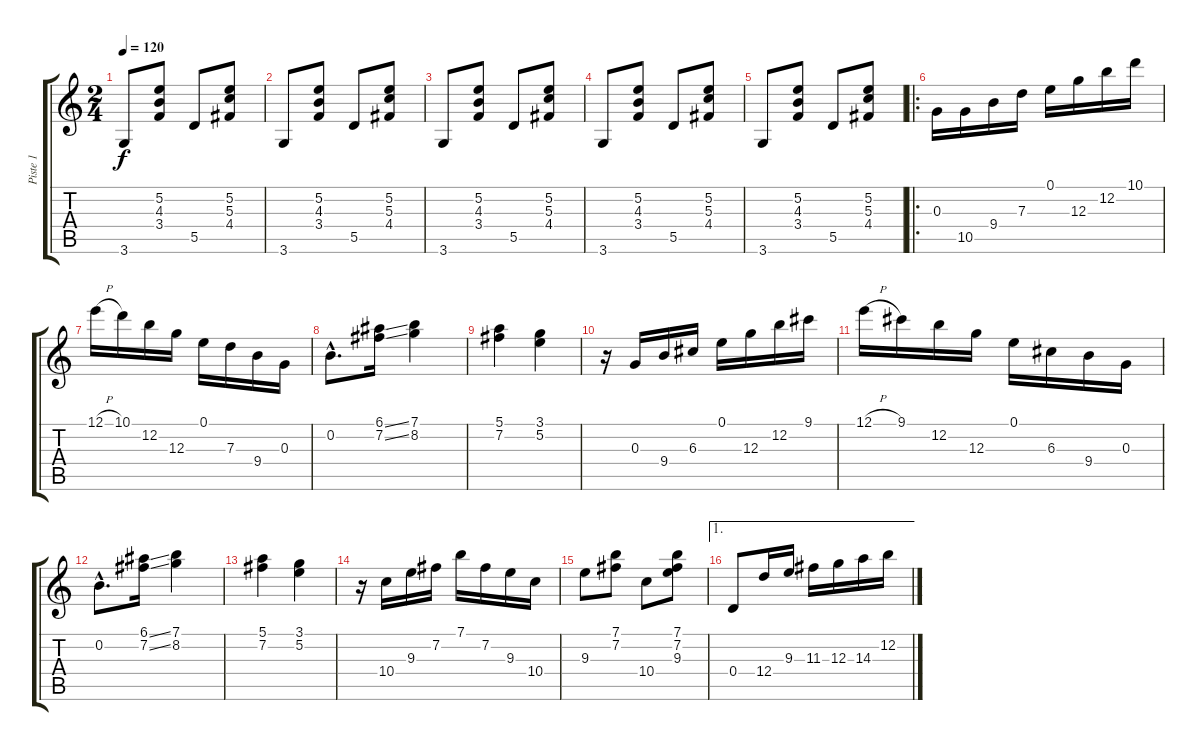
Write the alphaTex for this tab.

\track ("Piste 1" "Piste 1") {instrument acousticguitarnylon}
\staff {score tabs}
\tuning (E4 B3 G3 D3 A2 E2) {hide}
\ts (2 4)
\tempo 120
\clef g2
\ks c
3.6.8{dy f instrument acousticguitarnylon} (5.2 4.3 3.4).8 5.5.8 (5.2 5.3 4.4).8 |
3.6.8 (5.2 4.3 3.4).8 5.5.8 (5.2 5.3 4.4).8 |
3.6.8 (5.2 4.3 3.4).8 5.5.8 (5.2 5.3 4.4).8 |
3.6.8 (5.2 4.3 3.4).8 5.5.8 (5.2 5.3 4.4).8 |
3.6.8 (5.2 4.3 3.4).8 5.5.8 (5.2 5.3 4.4).8 |
\ro
0.3.16 10.5.16 9.4.16 7.3.16 0.1.16 12.3.16 12.2.16 10.1.16 |
12.1{h}.16 10.1.16 12.2.16 12.3.16 0.1.16 7.3.16 9.4.16 0.3.16 |
0.2{hac}.8{d} (6.1{ss} 7.2{ss}).16 (7.1 8.2).4 |
(5.1 7.2).4 (3.1 5.2).4 |
r.16 0.3.16 9.4.16 6.3.16 0.1.16 12.3.16 12.2.16 9.1.16 |
12.1{h}.16 9.1.16 12.2.16 12.3.16 0.1.16 6.3.16 9.4.16 0.3.16 |
0.2{hac}.8{d} (6.1{ss} 7.2{ss}).16 (7.1 8.2).4 |
(5.1 7.2).4 (3.1 5.2).4 |
r.16 10.4.16 9.3.16 7.2.16 7.1.16 7.2.16 9.3.16 10.4.16 |
9.3.8 (7.1 7.2).8 10.4.8 (7.1 7.2 9.3).8 |
\ae 1
0.4.8 12.4.16 9.3.16 11.3.16 12.3.16 14.3.16 12.2.16
